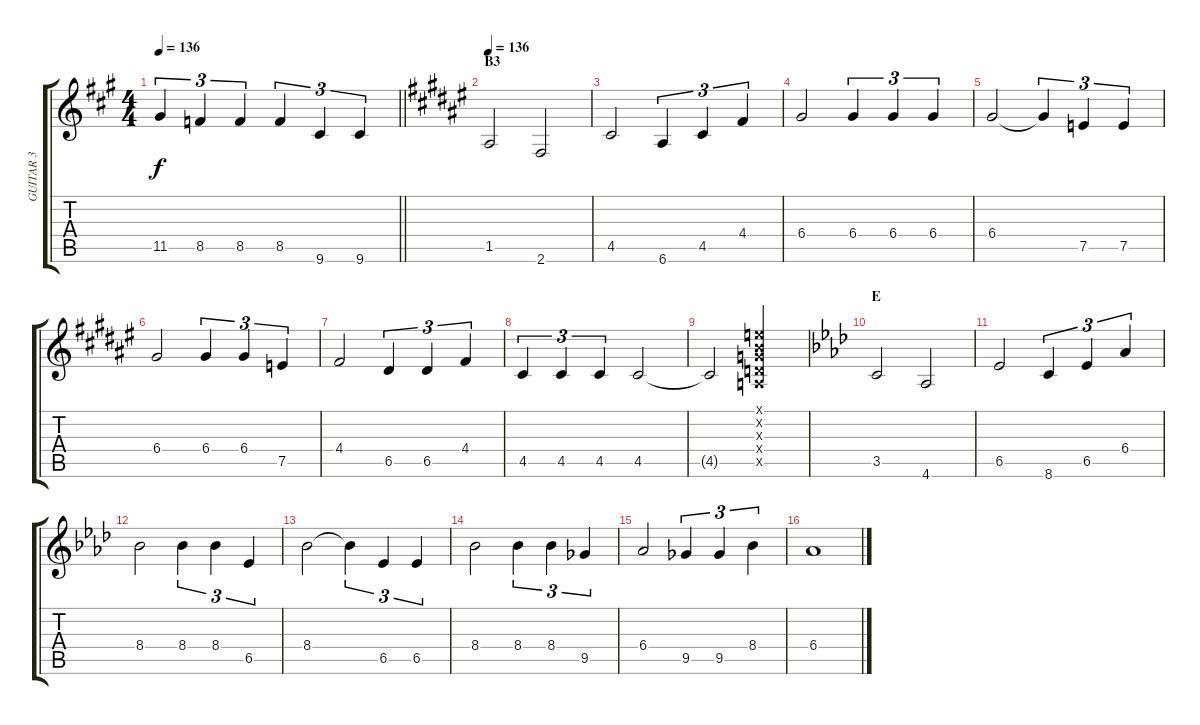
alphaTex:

\track ("GUITAR 3" "GUITAR 3") {instrument distortionguitar}
\staff {score tabs}
\tuning (E4 B3 G3 D3 A2 E2) {hide}
\ts (4 4)
\tempo 136
\clef g2
\barLineRight lightlight
\ks a
11.5.4{tu (3 2) dy f} 8.5.4{tu (3 2)} 8.5.4{tu (3 2)} 8.5.4{tu (3 2)} 9.6.4{tu (3 2)} 9.6.4{tu (3 2)} |
\section ("" "B3")
\tempo 136
\ks f#
1.5.2 2.6.2 |
4.5.2 6.6.4{tu (3 2)} 4.5.4{tu (3 2)} 4.4.4{tu (3 2)} |
6.4.2 6.4.4{tu (3 2)} 6.4.4{tu (3 2)} 6.4.4{tu (3 2)} |
6.4.2 6.4{t}.4{tu (3 2)} 7.5.4{tu (3 2)} 7.5.4{tu (3 2)} |
6.4.2 6.4.4{tu (3 2)} 6.4.4{tu (3 2)} 7.5.4{tu (3 2)} |
4.4.2 6.5.4{tu (3 2)} 6.5.4{tu (3 2)} 4.4.4{tu (3 2)} |
4.5.4{tu (3 2)} 4.5.4{tu (3 2)} 4.5.4{tu (3 2)} 4.5.2 |
4.5{t}.2 (0.1{x} 0.2{x} 0.3{x} 0.4{x} 0.5{x}).2 |
\section ("" "E")
\ks ab
3.5.2 4.6.2 |
6.5.2 8.6.4{tu (3 2)} 6.5.4{tu (3 2)} 6.4.4{tu (3 2)} |
8.4.2 8.4.4{tu (3 2)} 8.4.4{tu (3 2)} 6.5.4{tu (3 2)} |
8.4.2 8.4{t}.4{tu (3 2)} 6.5.4{tu (3 2)} 6.5.4{tu (3 2)} |
8.4.2 8.4.4{tu (3 2)} 8.4.4{tu (3 2)} 9.5.4{tu (3 2)} |
6.4.2 9.5.4{tu (3 2)} 9.5.4{tu (3 2)} 8.4.4{tu (3 2)} |
6.4.1
